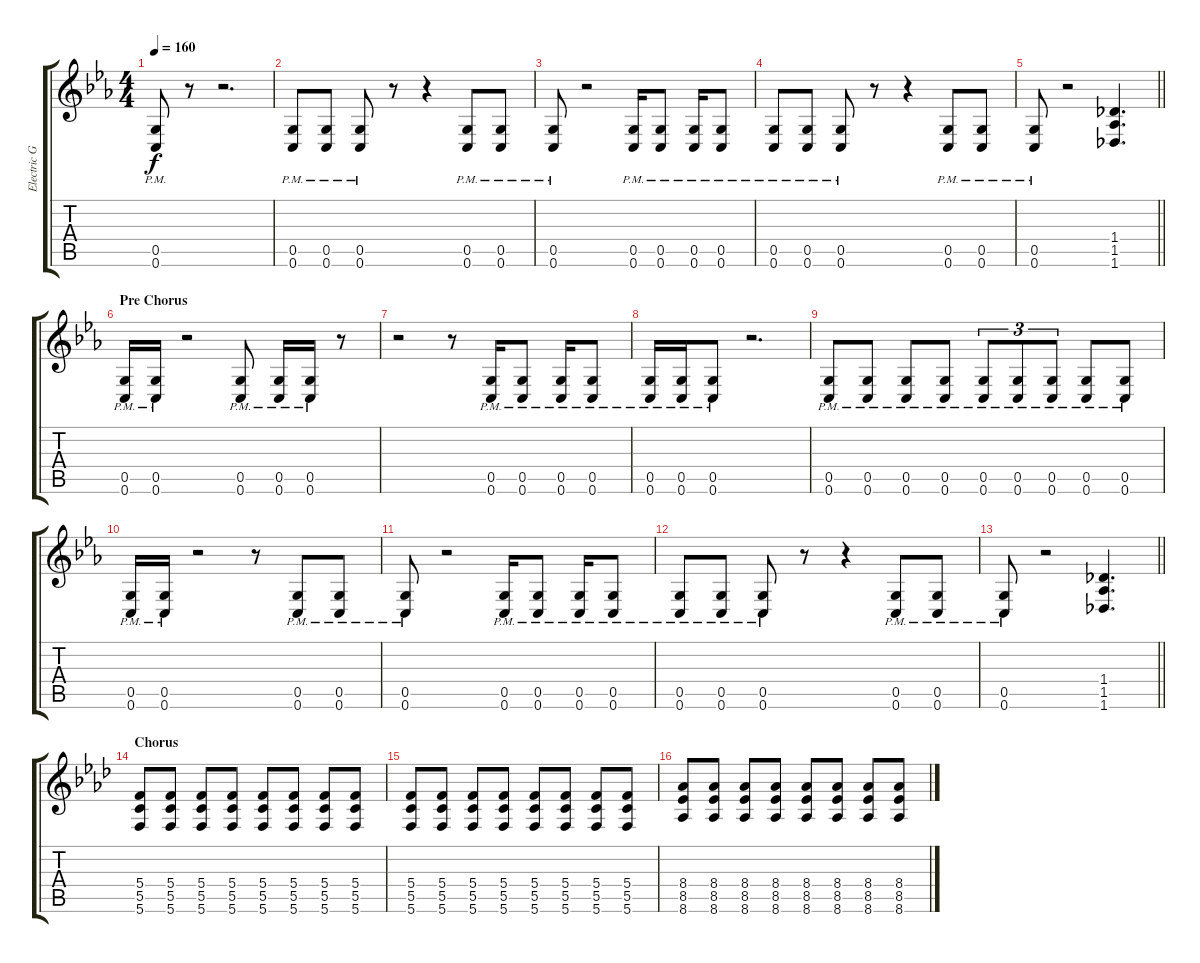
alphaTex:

\track ("Electric Guitar 1" "Electric G") {instrument distortionguitar}
\staff {score tabs}
\tuning (D4 A3 F3 C3 G2 C2) {hide}
\ts (4 4)
\tempo 160
\clef g2
\ks cminor
(0.5{pm} 0.6{pm}).8{dy f} r.8 r.2{d} |
(0.5{pm} 0.6{pm}).8 (0.5{pm} 0.6{pm}).8 (0.5{pm} 0.6{pm}).8 r.8 r.4 (0.5{pm} 0.6{pm}).8 (0.5{pm} 0.6{pm}).8 |
(0.5{pm} 0.6{pm}).8 r.2 (0.5{pm} 0.6{pm}).16 (0.5{pm} 0.6{pm}).8 (0.5{pm} 0.6{pm}).16 (0.5{pm} 0.6{pm}).8 |
(0.5{pm} 0.6{pm}).8 (0.5{pm} 0.6{pm}).8 (0.5{pm} 0.6{pm}).8 r.8 r.4 (0.5{pm} 0.6{pm}).8 (0.5{pm} 0.6{pm}).8 |
\barLineRight lightlight
(0.5{pm} 0.6{pm}).8 r.2 (1.4 1.5 1.6).4{d} |
\section ("" "Pre Chorus")
(0.5{pm} 0.6{pm}).16 (0.5{pm} 0.6{pm}).16 r.2 (0.5{pm} 0.6{pm}).8 (0.5{pm} 0.6{pm}).16 (0.5{pm} 0.6{pm}).16 r.8 |
r.2 r.8 (0.5{pm} 0.6{pm}).16 (0.5{pm} 0.6{pm}).8 (0.5{pm} 0.6{pm}).16 (0.5{pm} 0.6{pm}).8 |
(0.5{pm} 0.6{pm}).16 (0.5{pm} 0.6{pm}).16 (0.5{pm} 0.6{pm}).8 r.2{d} |
(0.5{pm} 0.6{pm}).8 (0.5{pm} 0.6{pm}).8 (0.5{pm} 0.6{pm}).8 (0.5{pm} 0.6{pm}).8 (0.5{pm} 0.6{pm}).8{tu (3 2)} (0.5{pm} 0.6{pm}).8{tu (3 2)} (0.5{pm} 0.6{pm}).8{tu (3 2)} (0.5{pm} 0.6{pm}).8 (0.5{pm} 0.6{pm}).8 |
(0.5{pm} 0.6{pm}).16 (0.5{pm} 0.6{pm}).16 r.2 r.8 (0.5{pm} 0.6{pm}).8 (0.5{pm} 0.6{pm}).8 |
(0.5{pm} 0.6{pm}).8 r.2 (0.5{pm} 0.6{pm}).16 (0.5{pm} 0.6{pm}).8 (0.5{pm} 0.6{pm}).16 (0.5{pm} 0.6{pm}).8 |
(0.5{pm} 0.6{pm}).8 (0.5{pm} 0.6{pm}).8 (0.5{pm} 0.6{pm}).8 r.8 r.4 (0.5{pm} 0.6{pm}).8 (0.5{pm} 0.6{pm}).8 |
\barLineRight lightlight
(0.5{pm} 0.6{pm}).8 r.2 (1.4 1.5 1.6).4{d} |
\section ("" "Chorus")
\ks fminor
(5.4 5.5 5.6).8 (5.4 5.5 5.6).8 (5.4 5.5 5.6).8 (5.4 5.5 5.6).8 (5.4 5.5 5.6).8 (5.4 5.5 5.6).8 (5.4 5.5 5.6).8 (5.4 5.5 5.6).8 |
(5.4 5.5 5.6).8 (5.4 5.5 5.6).8 (5.4 5.5 5.6).8 (5.4 5.5 5.6).8 (5.4 5.5 5.6).8 (5.4 5.5 5.6).8 (5.4 5.5 5.6).8 (5.4 5.5 5.6).8 |
(8.4 8.5 8.6).8 (8.4 8.5 8.6).8 (8.4 8.5 8.6).8 (8.4 8.5 8.6).8 (8.4 8.5 8.6).8 (8.4 8.5 8.6).8 (8.4 8.5 8.6).8 (8.4 8.5 8.6).8
